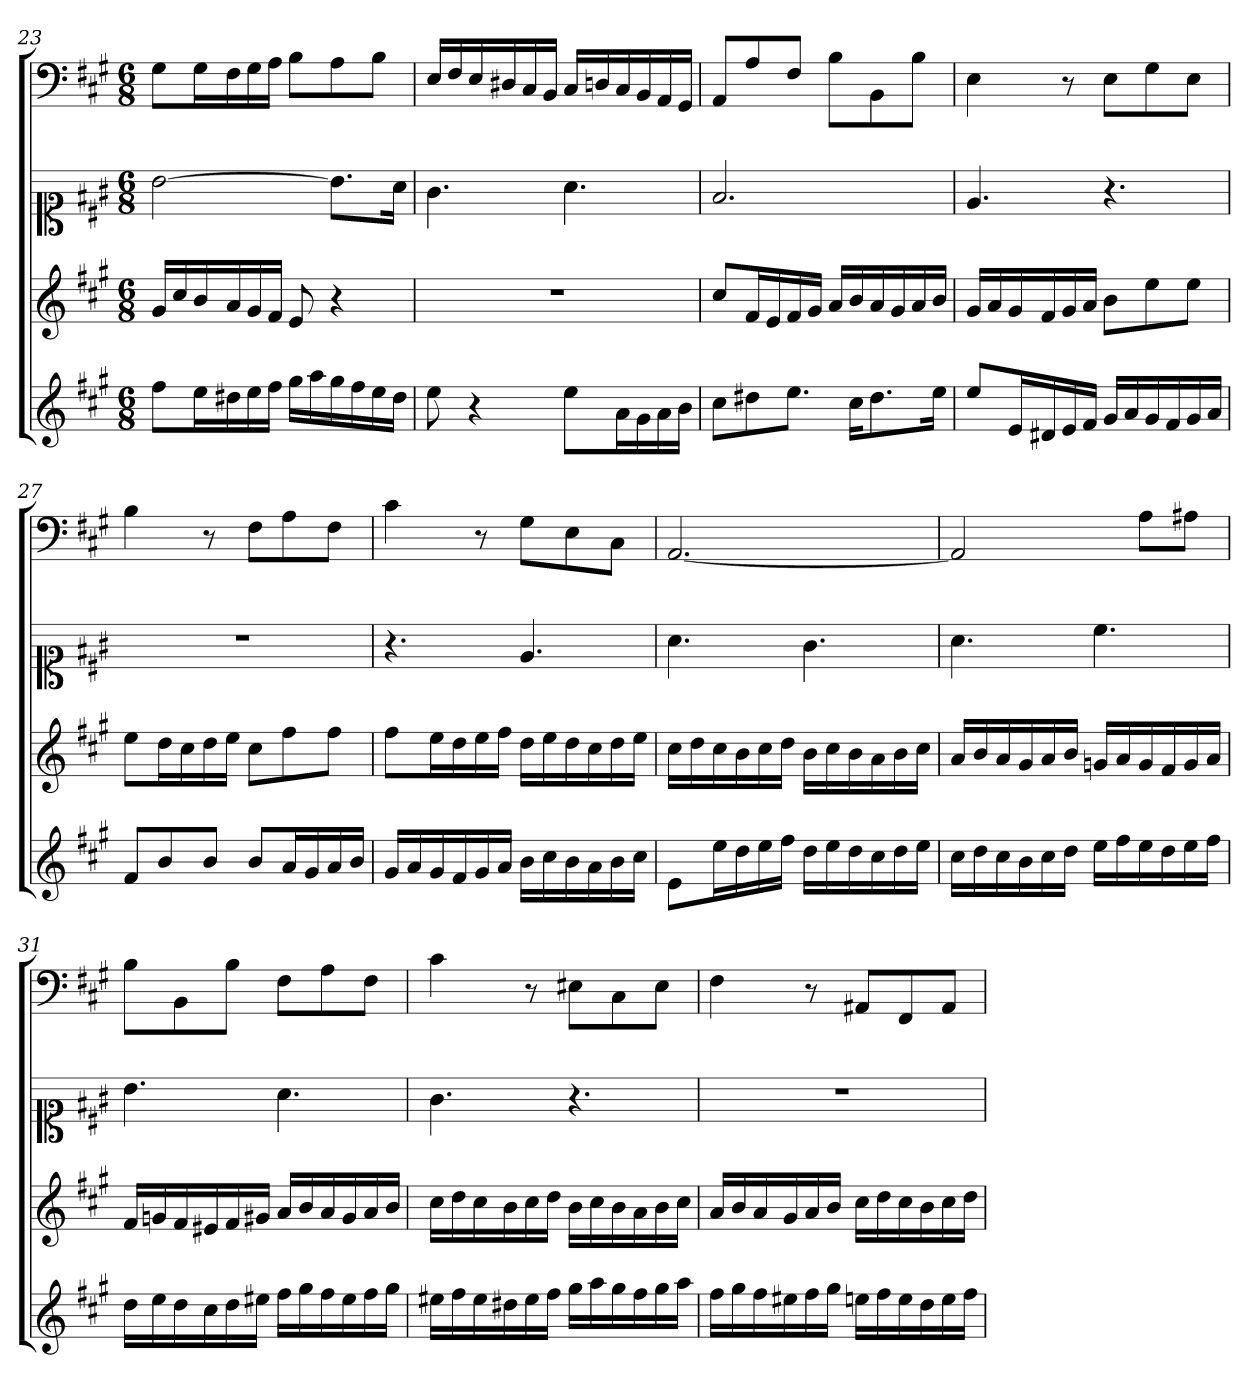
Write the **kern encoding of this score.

**kern	**kern	**kern	**kern
*part4	*part3	*part2	*part1
*staff4	*staff3	*staff2	*staff1
*	*	*clefC1	*clefF4
*k[f#c#g#]	*k[f#c#g#]	*k[f#c#g#]	*k[f#c#g#]
*f#:	*f#:	*f#:	*f#:
*M6/8	*M6/8	*M6/8	*M6/8
=23	=23	=23	=23
8ff#L	16g#LL	[2b	8G#\L
.	16cc#	.	.
16eeL	16b	.	16G#\L
16dd#X	16a	.	16F#\
16ee	16g#	.	16G#\
16ff#JJ	16f#JJ	.	16A\JJ
16gg#LL	8e	.	8B\L
16aa	.	.	.
16gg#	4r	8.b\L]	8A\
16ff#	.	.	.
16ee	.	.	8B\J
16dd#JJ	.	16a\Jk	.
=24	=24	=24	=24
8ee	2.r	4.g#	16E/LL
.	.	.	16F#/
4r	.	.	16E/
.	.	.	16D#X/
.	.	.	16C#/
.	.	.	16BB/JJ
8eeL	.	4.a	16C#/LL
.	.	.	16Dn/
16aL	.	.	16C#/
16g#	.	.	16BB/
16a	.	.	16AA/
16bJJ	.	.	16GG#/JJ
=25	=25	=25	=25
8cc#L	8cc#L	2.f#	8AA/L
8dd#X	16f#L	.	8A/
.	16e	.	.
8.eeJ	16f#	.	8F#/J
.	16g#JJ	.	.
.	16aLL	.	8B\L
16cc#KL	16b	.	.
8.dd#	16a	.	8BB\
.	16g#	.	.
.	16a	.	8B\J
16eeJk	16bJJ	.	.
=26	=26	=26	=26
8eeL	16g#LL	4.e	4E
.	16a	.	.
16eL	16g#	.	.
16d#X	16f#	.	.
16e	16g#	.	8r
16f#JJ	16aJJ	.	.
16g#LL	8bL	4.r	8E\L
16a	.	.	.
16g#	8ee	.	8G#\
16f#	.	.	.
16g#	8eeJ	.	8E\J
16aJJ	.	.	.
=27	=27	=27	=27
8f#L	8eeL	2.r	4B
8b	16ddL	.	.
.	16cc#	.	.
8bJ	16dd	.	8r
.	16eeJJ	.	.
8bL	8cc#L	.	8F#\L
16aL	8ff#	.	8A\
16g#	.	.	.
16a	8ff#J	.	8F#\J
16bJJ	.	.	.
=28	=28	=28	=28
16g#LL	8ff#L	4.r	4c#
16a	.	.	.
16g#	16eeL	.	.
16f#	16dd	.	.
16g#	16ee	.	8r
16aJJ	16ff#JJ	.	.
16bLL	16ddLL	4.e	8G#\L
16cc#	16ee	.	.
16b	16dd	.	8E\
16a	16cc#	.	.
16b	16dd	.	8C#\J
16cc#JJ	16eeJJ	.	.
=29	=29	=29	=29
8eL	16cc#LL	4.a	[2.AA
.	16dd	.	.
16eeL	16cc#	.	.
16dd	16b	.	.
16ee	16cc#	.	.
16ff#JJ	16ddJJ	.	.
16ddLL	16bLL	4.g#	.
16ee	16cc#	.	.
16dd	16b	.	.
16cc#	16a	.	.
16dd	16b	.	.
16eeJJ	16cc#JJ	.	.
=30	=30	=30	=30
16cc#LL	16aLL	4.a	2AA]
16dd	16b	.	.
16cc#	16a	.	.
16b	16g#	.	.
16cc#	16a	.	.
16ddJJ	16bJJ	.	.
16eeLL	16gnLL	4.cc#	.
16ff#	16a	.	.
16ee	16g	.	8A\L
16dd	16f#	.	.
16ee	16g	.	8A#X\J
16ff#JJ	16aJJ	.	.
=31	=31	=31	=31
16ddLL	16f#LL	4.b	8B\L
16ee	16gn	.	.
16dd	16f#	.	8BB\
16cc#	16e#X	.	.
16dd	16f#	.	8B\J
16ee#XJJ	16g#XJJ	.	.
16ff#LL	16aLL	4.a	8F#\L
16gg#	16b	.	.
16ff#	16a	.	8A\
16ee#	16g#	.	.
16ff#	16a	.	8F#\J
16gg#JJ	16bJJ	.	.
=32	=32	=32	=32
16ee#XLL	16cc#LL	4.g#	4c#
16ff#	16dd	.	.
16ee#	16cc#	.	.
16dd#X	16b	.	.
16ee#	16cc#	.	8r
16ff#JJ	16ddJJ	.	.
16gg#LL	16bLL	4.r	8E#X\L
16aa	16cc#	.	.
16gg#	16b	.	8C#\
16ff#	16a	.	.
16gg#	16b	.	8E#\J
16aaJJ	16cc#JJ	.	.
=33	=33	=33	=33
16ff#LL	16aLL	2.r	4F#
16gg#	16b	.	.
16ff#	16a	.	.
16ee#X	16g#	.	.
16ff#	16a	.	8r
16gg#JJ	16bJJ	.	.
16eenLL	16cc#LL	.	8AA#X/L
16ff#	16dd	.	.
16ee	16cc#	.	8FF#/
16dd	16b	.	.
16ee	16cc#	.	8AA#/J
16ff#JJ	16ddJJ	.	.
=	=	=	=
*-	*-	*-	*-
